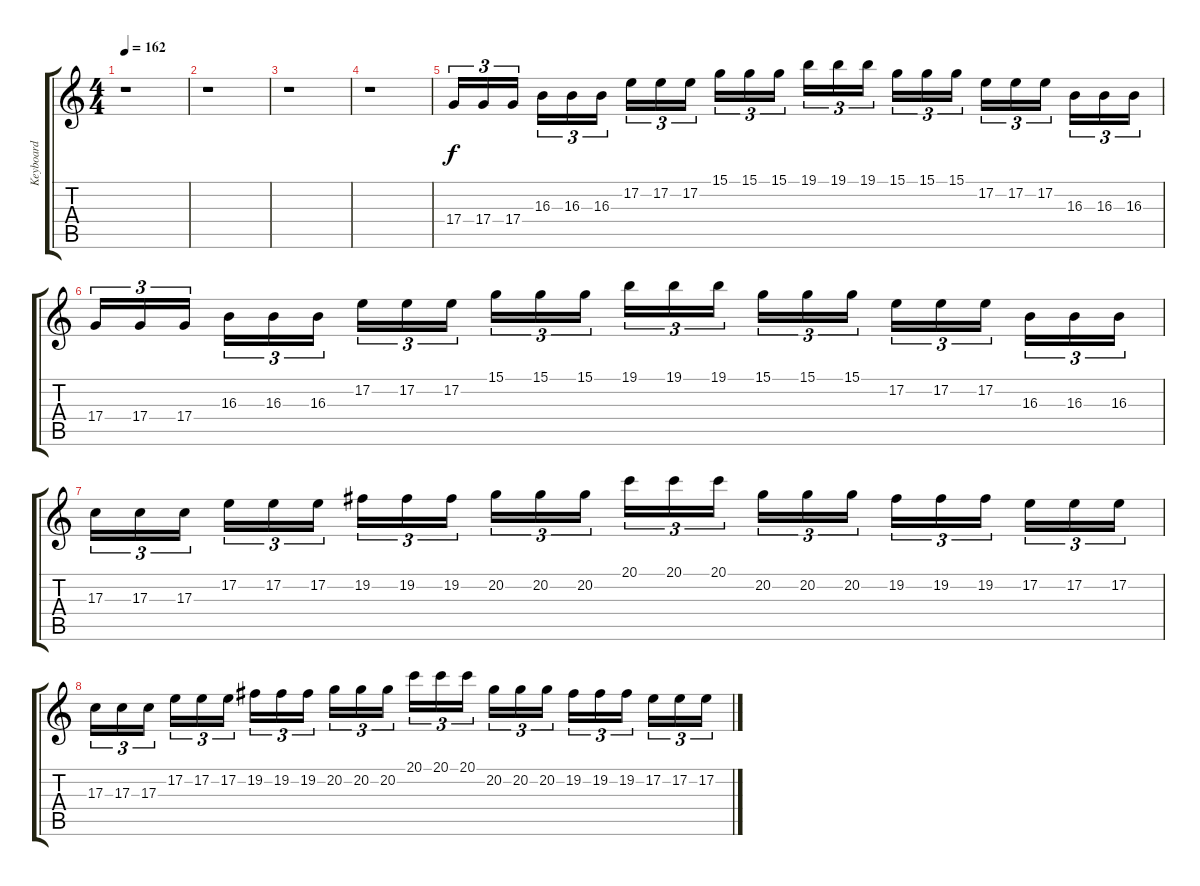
\track ("Keyboard" "Keyboard") {instrument vibraphone}
\staff {score tabs}
\tuning (E4 B3 G3 D3 A2 E2) {hide}
\ts (4 4)
\tempo 162
\clef g2
\ks c
r.1{dy f instrument vibraphone} |
r.1 |
r.1 |
r.1 |
17.4.16{tu (3 2)} 17.4.16{tu (3 2)} 17.4.16{tu (3 2)} 16.3.16{tu (3 2)} 16.3.16{tu (3 2)} 16.3.16{tu (3 2)} 17.2.16{tu (3 2)} 17.2.16{tu (3 2)} 17.2.16{tu (3 2)} 15.1.16{tu (3 2)} 15.1.16{tu (3 2)} 15.1.16{tu (3 2)} 19.1.16{tu (3 2)} 19.1.16{tu (3 2)} 19.1.16{tu (3 2)} 15.1.16{tu (3 2)} 15.1.16{tu (3 2)} 15.1.16{tu (3 2)} 17.2.16{tu (3 2)} 17.2.16{tu (3 2)} 17.2.16{tu (3 2)} 16.3.16{tu (3 2)} 16.3.16{tu (3 2)} 16.3.16{tu (3 2)} |
17.4.16{tu (3 2)} 17.4.16{tu (3 2)} 17.4.16{tu (3 2)} 16.3.16{tu (3 2)} 16.3.16{tu (3 2)} 16.3.16{tu (3 2)} 17.2.16{tu (3 2)} 17.2.16{tu (3 2)} 17.2.16{tu (3 2)} 15.1.16{tu (3 2)} 15.1.16{tu (3 2)} 15.1.16{tu (3 2)} 19.1.16{tu (3 2)} 19.1.16{tu (3 2)} 19.1.16{tu (3 2)} 15.1.16{tu (3 2)} 15.1.16{tu (3 2)} 15.1.16{tu (3 2)} 17.2.16{tu (3 2)} 17.2.16{tu (3 2)} 17.2.16{tu (3 2)} 16.3.16{tu (3 2)} 16.3.16{tu (3 2)} 16.3.16{tu (3 2)} |
17.3.16{tu (3 2)} 17.3.16{tu (3 2)} 17.3.16{tu (3 2)} 17.2.16{tu (3 2)} 17.2.16{tu (3 2)} 17.2.16{tu (3 2)} 19.2.16{tu (3 2)} 19.2.16{tu (3 2)} 19.2.16{tu (3 2)} 20.2.16{tu (3 2)} 20.2.16{tu (3 2)} 20.2.16{tu (3 2)} 20.1.16{tu (3 2)} 20.1.16{tu (3 2)} 20.1.16{tu (3 2)} 20.2.16{tu (3 2)} 20.2.16{tu (3 2)} 20.2.16{tu (3 2)} 19.2.16{tu (3 2)} 19.2.16{tu (3 2)} 19.2.16{tu (3 2)} 17.2.16{tu (3 2)} 17.2.16{tu (3 2)} 17.2.16{tu (3 2)} |
17.3.16{tu (3 2)} 17.3.16{tu (3 2)} 17.3.16{tu (3 2)} 17.2.16{tu (3 2)} 17.2.16{tu (3 2)} 17.2.16{tu (3 2)} 19.2.16{tu (3 2)} 19.2.16{tu (3 2)} 19.2.16{tu (3 2)} 20.2.16{tu (3 2)} 20.2.16{tu (3 2)} 20.2.16{tu (3 2)} 20.1.16{tu (3 2)} 20.1.16{tu (3 2)} 20.1.16{tu (3 2)} 20.2.16{tu (3 2)} 20.2.16{tu (3 2)} 20.2.16{tu (3 2)} 19.2.16{tu (3 2)} 19.2.16{tu (3 2)} 19.2.16{tu (3 2)} 17.2.16{tu (3 2)} 17.2.16{tu (3 2)} 17.2.16{tu (3 2)}
